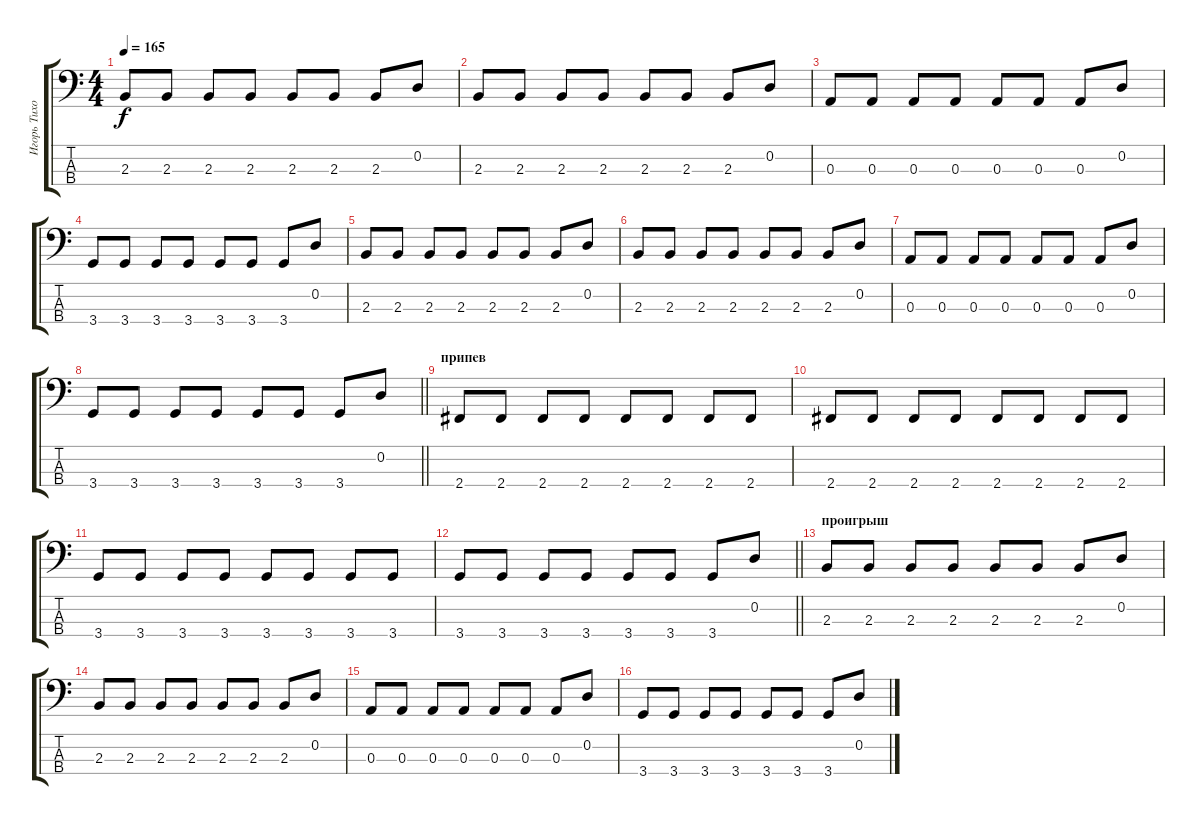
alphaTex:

\track ("Игорь Тихомиров" "Игорь Тихо") {instrument electricbassfinger}
\staff {score tabs}
\tuning (G2 D2 A1 E1) {hide}
\ts (4 4)
\tempo 165
\clef f4
\ks c
2.3.8{dy f} 2.3.8 2.3.8 2.3.8 2.3.8 2.3.8 2.3.8 0.2.8 |
2.3.8 2.3.8 2.3.8 2.3.8 2.3.8 2.3.8 2.3.8 0.2.8 |
0.3.8 0.3.8 0.3.8 0.3.8 0.3.8 0.3.8 0.3.8 0.2.8 |
3.4.8 3.4.8 3.4.8 3.4.8 3.4.8 3.4.8 3.4.8 0.2.8 |
2.3.8 2.3.8 2.3.8 2.3.8 2.3.8 2.3.8 2.3.8 0.2.8 |
2.3.8 2.3.8 2.3.8 2.3.8 2.3.8 2.3.8 2.3.8 0.2.8 |
0.3.8 0.3.8 0.3.8 0.3.8 0.3.8 0.3.8 0.3.8 0.2.8 |
\barLineRight lightlight
3.4.8 3.4.8 3.4.8 3.4.8 3.4.8 3.4.8 3.4.8 0.2.8 |
\section ("" "припев")
2.4.8 2.4.8 2.4.8 2.4.8 2.4.8 2.4.8 2.4.8 2.4.8 |
2.4.8 2.4.8 2.4.8 2.4.8 2.4.8 2.4.8 2.4.8 2.4.8 |
3.4.8 3.4.8 3.4.8 3.4.8 3.4.8 3.4.8 3.4.8 3.4.8 |
\barLineRight lightlight
3.4.8 3.4.8 3.4.8 3.4.8 3.4.8 3.4.8 3.4.8 0.2.8 |
\section ("" "проигрыш")
2.3.8 2.3.8 2.3.8 2.3.8 2.3.8 2.3.8 2.3.8 0.2.8 |
2.3.8 2.3.8 2.3.8 2.3.8 2.3.8 2.3.8 2.3.8 0.2.8 |
0.3.8 0.3.8 0.3.8 0.3.8 0.3.8 0.3.8 0.3.8 0.2.8 |
3.4.8 3.4.8 3.4.8 3.4.8 3.4.8 3.4.8 3.4.8 0.2.8
